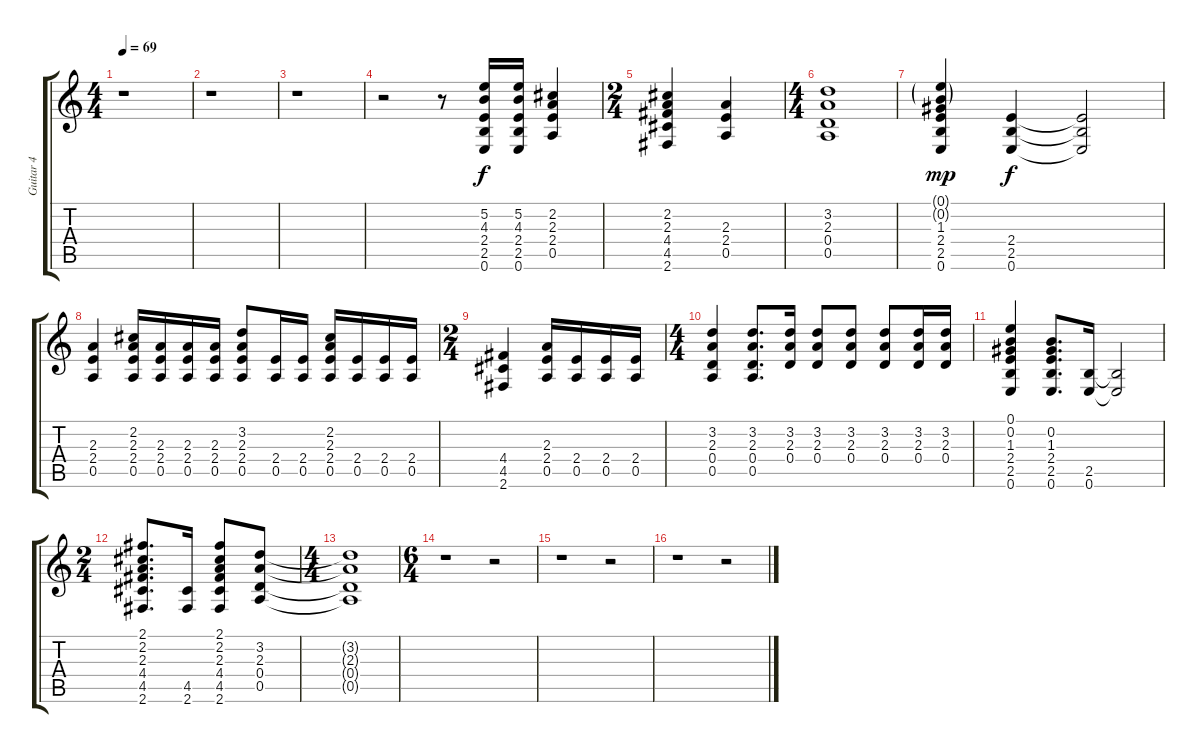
\track ("Guitar 4" "Guitar 4") {instrument overdrivenguitar}
\staff {score tabs}
\tuning (E4 B3 G3 D3 A2 E2) {hide}
\ts (4 4)
\tempo 69
\clef g2
\ks c
r.1{dy f} |
r.1 |
r.1 |
r.2 r.8 (5.2 4.3 2.4 2.5 0.6).16 (5.2 4.3 2.4 2.5 0.6).16 (2.2 2.3 2.4 0.5).4 |
\ts (2 4)
(2.2 2.3 4.4 4.5 2.6).4 (2.3 2.4 0.5).4 |
\ts (4 4)
(3.2 2.3 0.4 0.5).1 |
(0.1{g} 0.2{g} 1.3 2.4 2.5 0.6).4{dy mp} (2.4 2.5 0.6).4{dy f} (2.4{t} 2.5{t} 0.6{t}).2 |
(2.3 2.4 0.5).4 (2.2 2.3 2.4 0.5).16 (2.3 2.4 0.5).16 (2.3 2.4 0.5).16 (2.3 2.4 0.5).16 (3.2 2.3 2.4 0.5).8 (2.4 0.5).16 (2.4 0.5).16 (2.2 2.3 2.4 0.5).16 (2.4 0.5).16 (2.4 0.5).16 (2.4 0.5).16 |
\ts (2 4)
(4.4 4.5 2.6).4 (2.3 2.4 0.5).16 (2.4 0.5).16 (2.4 0.5).16 (2.4 0.5).16 |
\ts (4 4)
(3.2 2.3 0.4 0.5).4 (3.2 2.3 0.4 0.5).8{d} (3.2 2.3 0.4).16 (3.2 2.3 0.4).8 (3.2 2.3 0.4).8 (3.2 2.3 0.4).8 (3.2 2.3 0.4).16 (3.2 2.3 0.4).16 |
(0.1 0.2 1.3 2.4 2.5 0.6).4 (0.2 1.3 2.4 2.5 0.6).8{d} (2.5 0.6).16 (2.5{t} 0.6{t}).2 |
\ts (2 4)
(2.1 2.2 2.3 4.4 4.5 2.6).8{d} (4.5 2.6).16 (2.1 2.2 2.3 4.4 4.5 2.6).8 (3.2 2.3 0.4 0.5).8 |
\ts (4 4)
(3.2{t} 2.3{t} 0.4{t} 0.5{t}).1 |
\ts (6 4)
r.1 r.2 |
r.1 r.2 |
r.1 r.2
